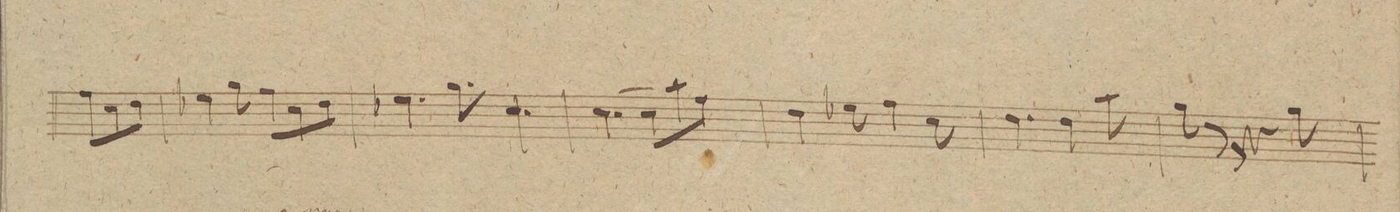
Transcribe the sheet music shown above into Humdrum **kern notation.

**kern	**dynam
*I"Clarnetto 1mo in A	*
*clefG2	*
*k[f#c#g#]	*
*M6/8	*
8dd\L	.
8a\	.
8b\J	.
=59	=59
4cc\	.
8ee\	.
8dd\L	.
8a\	.
8b\J	.
=60	=60
4cc\	.
8ee\	.
4.a\	.
=61	=61
[4.a\	.
8a\L]	.
8ff#\	.
8dd\J	.
=62	=62
4b\	.
8cc\	.
4dd\	.
8a\	.
=63	=63
4.b\	.
4b\	.
8ff#\	.
=64	=64
8ee\	.
8r	.
8r	.
4r	.
8ee\	.
=65	=65
*-	*-
